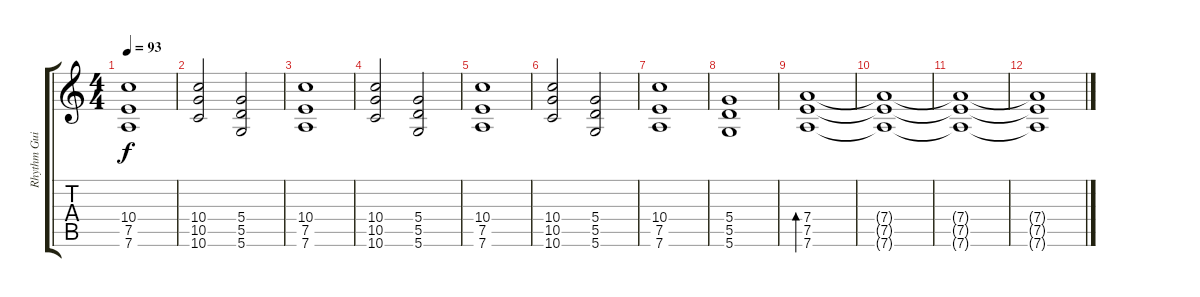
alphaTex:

\track ("Rhythm Guitar" "Rhythm Gui") {instrument overdrivenguitar}
\staff {score tabs}
\tuning (E4 B3 G3 D3 A2 D2) {hide}
\ts (4 4)
\tempo 93
\clef g2
\ks c
(10.4 7.5 7.6).1{dy f} |
(10.4 10.5 10.6).2 (5.4 5.5 5.6).2 |
(10.4 7.5 7.6).1 |
(10.4 10.5 10.6).2 (5.4 5.5 5.6).2 |
(10.4 7.5 7.6).1 |
(10.4 10.5 10.6).2 (5.4 5.5 5.6).2 |
(10.4 7.5 7.6).1 |
(5.4 5.5 5.6).1 |
(7.4 7.5 7.6).1{bd 480 volume 0} |
(7.4{t} 7.5{t} 7.6{t}).1 |
(7.4{t} 7.5{t} 7.6{t}).1 |
(7.4{t} 7.5{t} 7.6{t}).1
